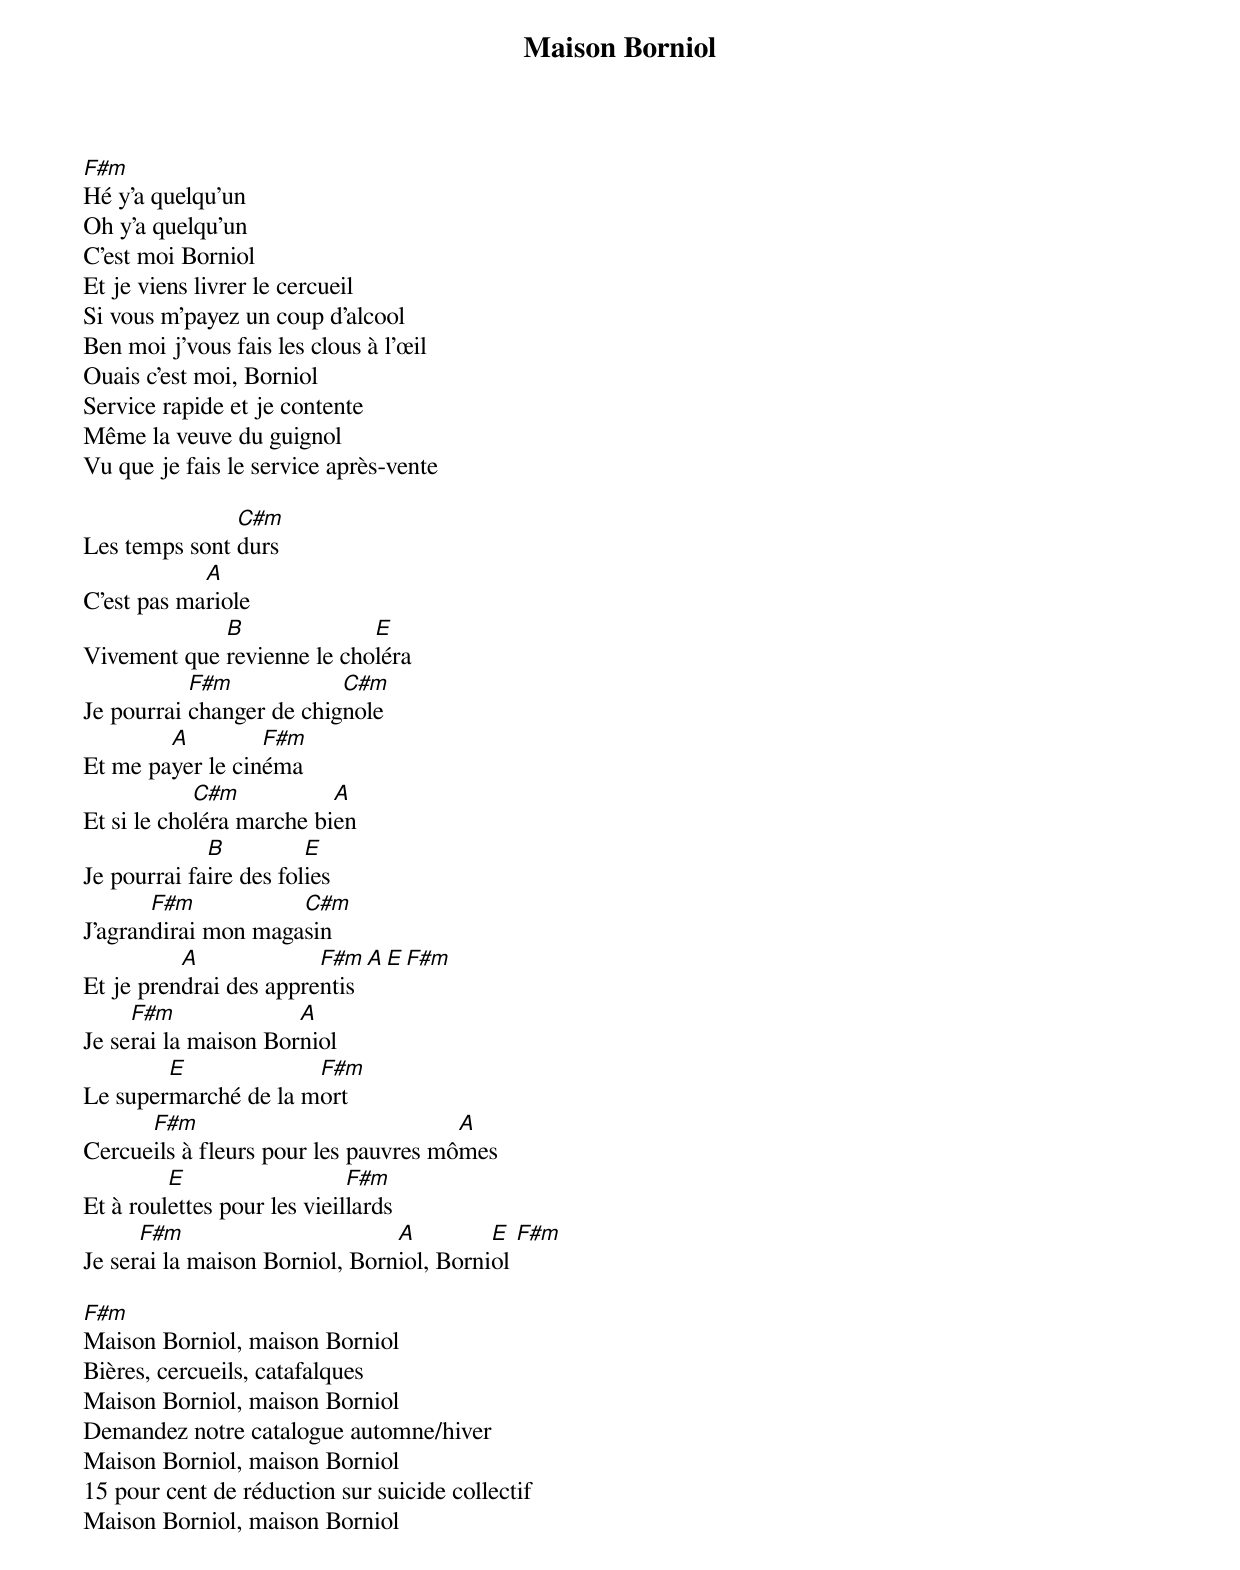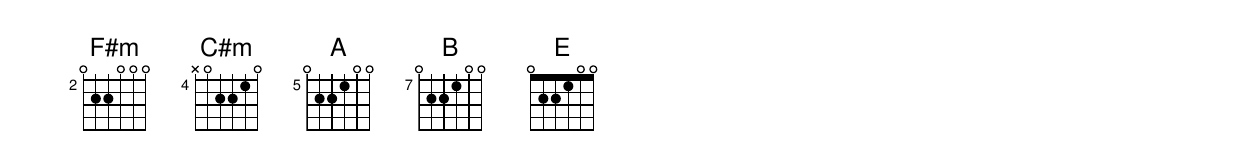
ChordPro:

{title: Maison Borniol}
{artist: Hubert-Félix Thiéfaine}
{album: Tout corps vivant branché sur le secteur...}
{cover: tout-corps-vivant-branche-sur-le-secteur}
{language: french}
{columns: 1}
{define: F#m base-fret 2 frets 0 2 2 0 0 0}
{define: C#m base-fret 4 frets X 0 2 2 1 0}
{define: A base-fret 5 frets 0 2 2 1 0 0}
{define: B base-fret 7 frets 0 2 2 1 0 0}
{define: E frets 0 2 2 1 0 0}

[F#m]Hé y'a quelqu'un
Oh y'a quelqu'un
C'est moi Borniol
Et je viens livrer le cercueil
Si vous m'payez un coup d'alcool
Ben moi j'vous fais les clous à l'œil
Ouais c'est moi, Borniol
Service rapide et je contente
Même la veuve du guignol
Vu que je fais le service après-vente

Les temps sont [C#m]durs
C'est pas ma[A]riole
Vivement que [B]revienne le cho[E]léra
Je pourrai [F#m]changer de chig[C#m]nole
Et me pa[A]yer le cin[F#m]éma
Et si le cho[C#m]léra marche bi[A]en
Je pourrai fa[B]ire des fol[E]ies
J'agran[F#m]dirai mon maga[C#m]sin
Et je pren[A]drai des appre[F#m]ntis [A][E][F#m]
Je se[F#m]rai la maison Bor[A]niol
Le super[E]marché de la m[F#m]ort
Cercue[F#m]ils à fleurs pour les pauvres mô[A]mes
Et à roul[E]ettes pour les vieil[F#m]lards
Je ser[F#m]ai la maison Borniol, Born[A]iol, Borni[E]ol [F#m]

[F#m]Maison Borniol, maison Borniol
Bières, cercueils, catafalques
Maison Borniol, maison Borniol
Demandez notre catalogue automne/hiver
Maison Borniol, maison Borniol
15 pour cent de réduction sur suicide collectif
Maison Borniol, maison Borniol
